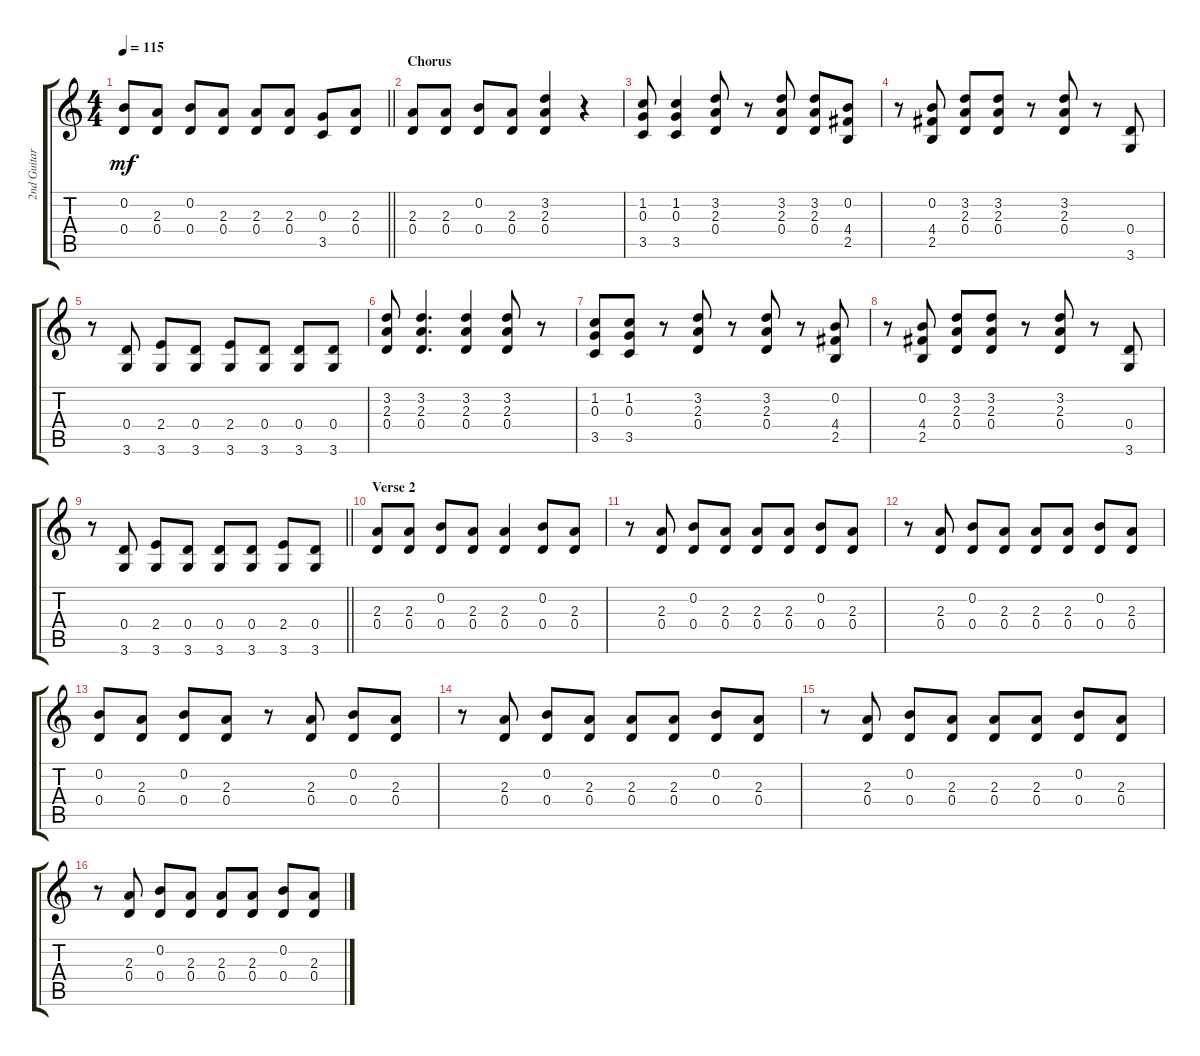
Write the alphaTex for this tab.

\track ("2nd Guitar" "2nd Guitar") {instrument overdrivenguitar}
\staff {score tabs}
\tuning (E4 B3 G3 D3 A2 E2) {hide}
\ts (4 4)
\tempo 115
\clef g2
\barLineRight lightlight
\ks c
(0.2 0.4).8{dy mf} (2.3 0.4).8 (0.2 0.4).8 (2.3 0.4).8 (2.3 0.4).8 (2.3 0.4).8 (0.3 3.5).8 (2.3 0.4).8 |
\section ("" "Chorus")
(2.3 0.4).8 (2.3 0.4).8 (0.2 0.4).8 (2.3 0.4).8 (3.2 2.3 0.4).4 r.4 |
(1.2 0.3 3.5).8 (1.2 0.3 3.5).4 (3.2 2.3 0.4).8 r.8 (3.2 2.3 0.4).8 (3.2 2.3 0.4).8 (0.2 4.4 2.5).8 |
r.8 (0.2 4.4 2.5).8 (3.2 2.3 0.4).8 (3.2 2.3 0.4).8 r.8 (3.2 2.3 0.4).8 r.8 (0.4 3.6).8 |
r.8 (0.4 3.6).8 (2.4 3.6).8 (0.4 3.6).8 (2.4 3.6).8 (0.4 3.6).8 (0.4 3.6).8 (0.4 3.6).8 |
(3.2 2.3 0.4).8 (3.2 2.3 0.4).4{d} (3.2 2.3 0.4).4 (3.2 2.3 0.4).8 r.8 |
(1.2 0.3 3.5).8 (1.2 0.3 3.5).8 r.8 (3.2 2.3 0.4).8 r.8 (3.2 2.3 0.4).8 r.8 (0.2 4.4 2.5).8 |
r.8 (0.2 4.4 2.5).8 (3.2 2.3 0.4).8 (3.2 2.3 0.4).8 r.8 (3.2 2.3 0.4).8 r.8 (0.4 3.6).8 |
\barLineRight lightlight
r.8 (0.4 3.6).8 (2.4 3.6).8 (0.4 3.6).8 (0.4 3.6).8 (0.4 3.6).8 (2.4 3.6).8 (0.4 3.6).8 |
\section ("" "Verse 2")
(2.3 0.4).8 (2.3 0.4).8 (0.2 0.4).8 (2.3 0.4).8 (2.3 0.4).4 (0.2 0.4).8 (2.3 0.4).8 |
r.8 (2.3 0.4).8 (0.2 0.4).8 (2.3 0.4).8 (2.3 0.4).8 (2.3 0.4).8 (0.2 0.4).8 (2.3 0.4).8 |
r.8 (2.3 0.4).8 (0.2 0.4).8 (2.3 0.4).8 (2.3 0.4).8 (2.3 0.4).8 (0.2 0.4).8 (2.3 0.4).8 |
(0.2 0.4).8 (2.3 0.4).8 (0.2 0.4).8 (2.3 0.4).8 r.8 (2.3 0.4).8 (0.2 0.4).8 (2.3 0.4).8 |
r.8 (2.3 0.4).8 (0.2 0.4).8 (2.3 0.4).8 (2.3 0.4).8 (2.3 0.4).8 (0.2 0.4).8 (2.3 0.4).8 |
r.8 (2.3 0.4).8 (0.2 0.4).8 (2.3 0.4).8 (2.3 0.4).8 (2.3 0.4).8 (0.2 0.4).8 (2.3 0.4).8 |
r.8 (2.3 0.4).8 (0.2 0.4).8 (2.3 0.4).8 (2.3 0.4).8 (2.3 0.4).8 (0.2 0.4).8 (2.3 0.4).8
